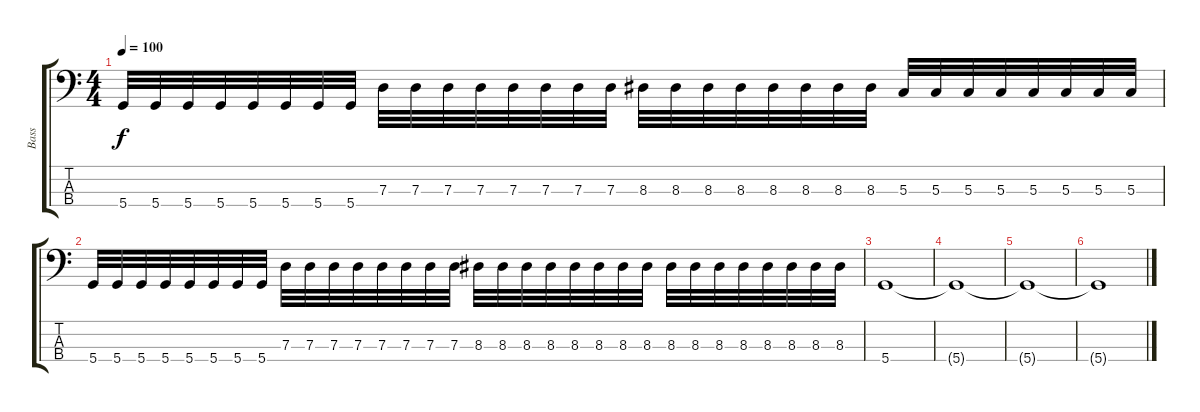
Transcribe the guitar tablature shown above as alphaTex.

\track ("Bass" "Bass") {instrument electricbasspick}
\staff {score tabs}
\tuning (F2 C2 G1 D1) {hide}
\ts (4 4)
\tempo 100
\clef f4
\ks c
5.4.32{dy f} 5.4.32 5.4.32 5.4.32 5.4.32 5.4.32 5.4.32 5.4.32 7.3.32 7.3.32 7.3.32 7.3.32 7.3.32 7.3.32 7.3.32 7.3.32 8.3.32 8.3.32 8.3.32 8.3.32 8.3.32 8.3.32 8.3.32 8.3.32 5.3.32 5.3.32 5.3.32 5.3.32 5.3.32 5.3.32 5.3.32 5.3.32 |
5.4.32 5.4.32 5.4.32 5.4.32 5.4.32 5.4.32 5.4.32 5.4.32 7.3.32 7.3.32 7.3.32 7.3.32 7.3.32 7.3.32 7.3.32 7.3.32 8.3.32 8.3.32 8.3.32 8.3.32 8.3.32 8.3.32 8.3.32 8.3.32 8.3.32 8.3.32 8.3.32 8.3.32 8.3.32 8.3.32 8.3.32 8.3.32 |
5.4.1 |
5.4{t}.1 |
5.4{t}.1 |
5.4{t}.1
